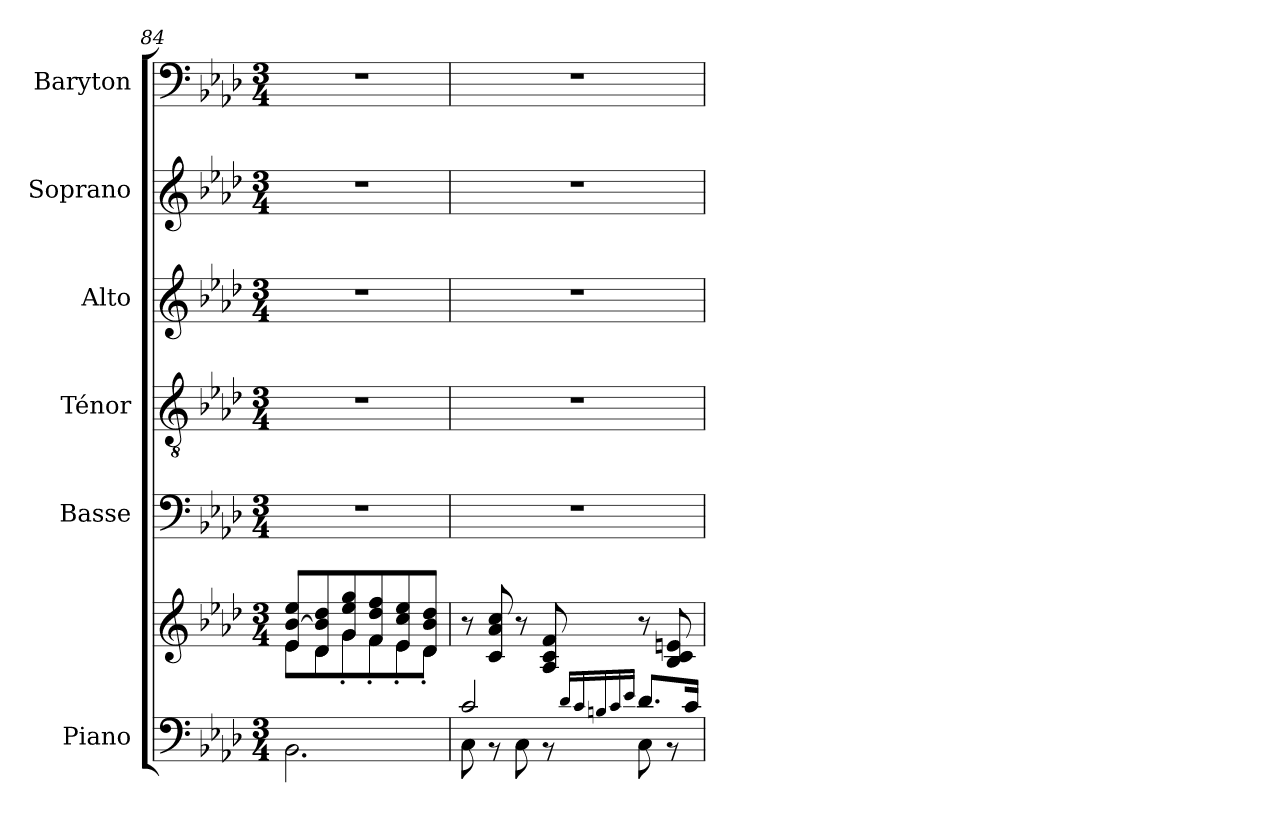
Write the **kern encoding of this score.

**kern	**kern	**kern	**kern	**kern	**kern	**kern
*part6	*part6	*part5	*part4	*part3	*part2	*part1
*staff7	*staff6	*staff5	*staff4	*staff3	*staff2	*staff1
*I"Piano	*	*I"Basse	*I"Ténor	*I"Alto	*I"Soprano	*I"Baryton
*I'Pno.	*	*I'B.	*I'T.	*I'Alt.	*I'So.	*I'Bar.
*clefF4	*clefG2	*clefF4	*clefGv2	*clefG2	*clefG2	*clefF4
*k[b-e-a-d-]	*k[b-e-a-d-]	*k[b-e-a-d-]	*k[b-e-a-d-]	*k[b-e-a-d-]	*k[b-e-a-d-]	*k[b-e-a-d-]
*M3/4	*M3/4	*M3/4	*M3/4	*M3/4	*M3/4	*M3/4
=84	=84	=84	=84	=84	=84	=84
*^	*^	*	*	*	*	*
2.ryy	2.BB-\	8e-/ [8b-/ 8ee-/L	8e-\L	2.r	2.r	2.r	2.r	2.r
.	.	8d-/ 8b-/] 8dd-/	8d-\	.	.	.	.	.
.	.	8g/ 8ee-/ 8gg/	8g'\	.	.	.	.	.
.	.	8f/ 8dd-/ 8ff/	8f'\	.	.	.	.	.
.	.	8e-/ 8cc/ 8ee-/	8e-'\	.	.	.	.	.
.	.	(8d-/ 8b-/ 8dd-/J	8d-'\J	.	.	.	.	.
*	*	*v	*v	*	*	*	*	*
!!LO:LB:g=z
=85	=85	=85	=85	=85	=85	=85	=85
2c/)	8C\	8r	2.r	2.r	2.r	2.r	2.r
.	8r	8c/ 8a-/ 8cc/	.	.	.	.	.
.	8C\	8r	.	.	.	.	.
.	8r	8A-/ 8c/ 8f/	.	.	.	.	.
16qd-/LL	.	.	.	.	.	.	.
16qc/	.	.	.	.	.	.	.
16qBn/	.	.	.	.	.	.	.
16qc/	.	.	.	.	.	.	.
16qe-/JJ	.	.	.	.	.	.	.
8.d-/L	8C\	8r	.	.	.	.	.
.	8r	8B-/ 8c/ 8en/	.	.	.	.	.
16c/Jk	.	.	.	.	.	.	.
*v	*v	*	*	*	*	*	*
=	=	=	=	=	=	=
*-	*-	*-	*-	*-	*-	*-
